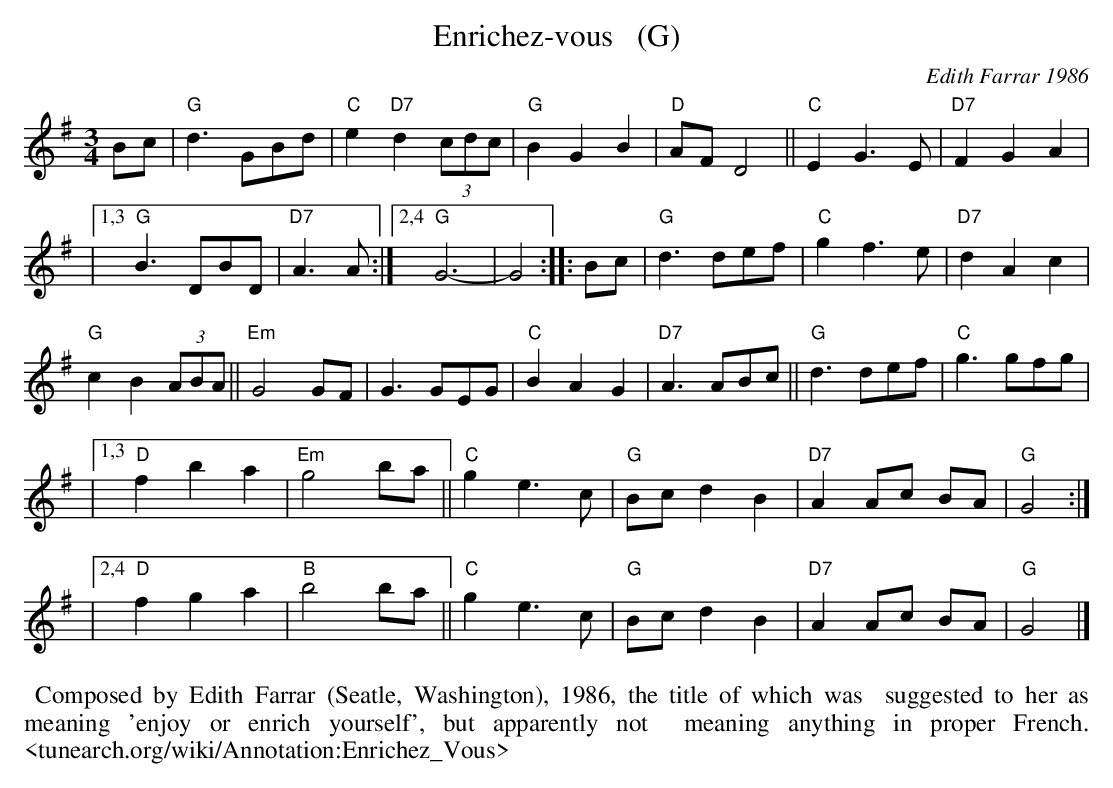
X:1
T: Enrichez-vous   (G)
C: Edith Farrar 1986
M: 3/4
L: 1/8
K: G
Bc |\
"G"d3 GBd | "C"e2 "D7"d2 (3cdc |\
"G"B2 G2 B2 | "D"AF D4 ||\
"C"E2 G3 E | "D7"F2 G2A2 |
|[1,3 "G"B3 DBD | "D7"A3 A :|\
 [2,4 "G"G6- | G4 :|\
|: Bc |\
"G"d3 def | "C"g2 f3 e |\
"D7"d2A2 c2 |
"G"c2 B2 (3ABA ||\
"Em"G4 GF | G3 GEG |\
"C"B2 A2 G2 | "D7"A3 ABc ||\
"G"d3 def | "C"g3 gfg |
|[1,3 "D"f2 b2 a2 | "Em"g4 ba ||\
"C"g2 e3 c | "G"Bc d2 B2 |\
"D7"A2Ac BA | "G"G4 :|
|[2,4 "D"f2 g2 a2 | "B"b4 ba ||\
"C"g2 e3 c | "G"Bc d2 B2 |\
"D7"A2 Ac BA | "G"G4 |]
